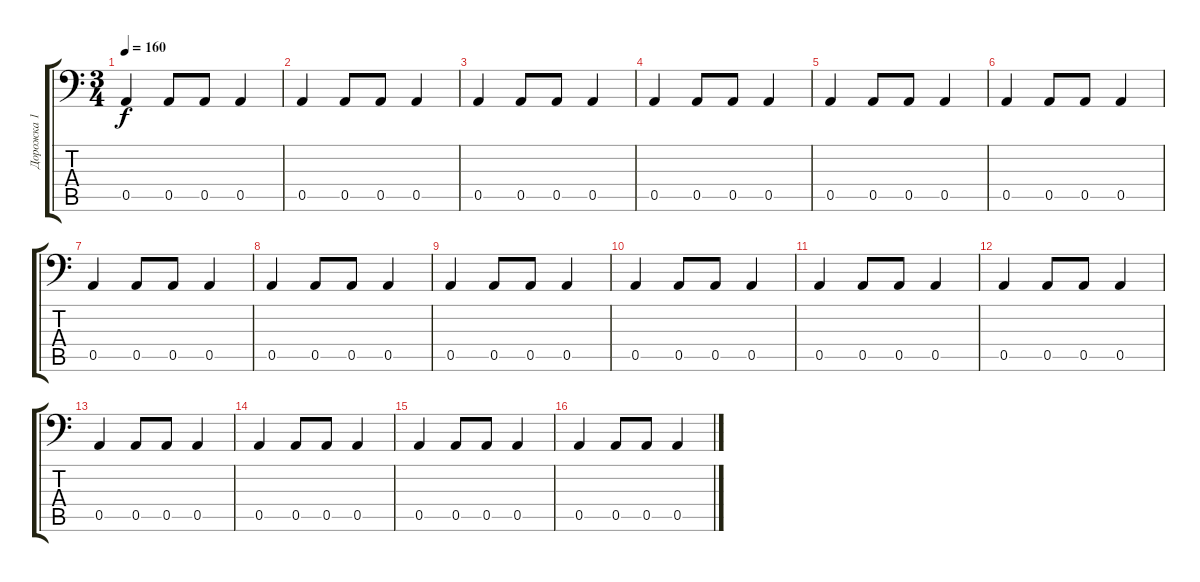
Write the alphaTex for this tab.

\track ("Дорожка 1" "Дорожка 1") {instrument electricbassfinger}
\staff {score tabs}
\tuning (E3 B2 G2 D2 A1 E1) {hide}
\ts (3 4)
\tempo 160
\clef f4
\ks c
0.5.4{dy f} 0.5.8 0.5.8 0.5.4 |
0.5.4 0.5.8 0.5.8 0.5.4 |
0.5.4 0.5.8 0.5.8 0.5.4 |
0.5.4 0.5.8 0.5.8 0.5.4 |
0.5.4 0.5.8 0.5.8 0.5.4 |
0.5.4 0.5.8 0.5.8 0.5.4 |
0.5.4 0.5.8 0.5.8 0.5.4 |
0.5.4 0.5.8 0.5.8 0.5.4 |
0.5.4 0.5.8 0.5.8 0.5.4 |
0.5.4 0.5.8 0.5.8 0.5.4 |
0.5.4 0.5.8 0.5.8 0.5.4 |
0.5.4 0.5.8 0.5.8 0.5.4 |
0.5.4 0.5.8 0.5.8 0.5.4 |
0.5.4 0.5.8 0.5.8 0.5.4 |
0.5.4 0.5.8 0.5.8 0.5.4 |
0.5.4 0.5.8 0.5.8 0.5.4
